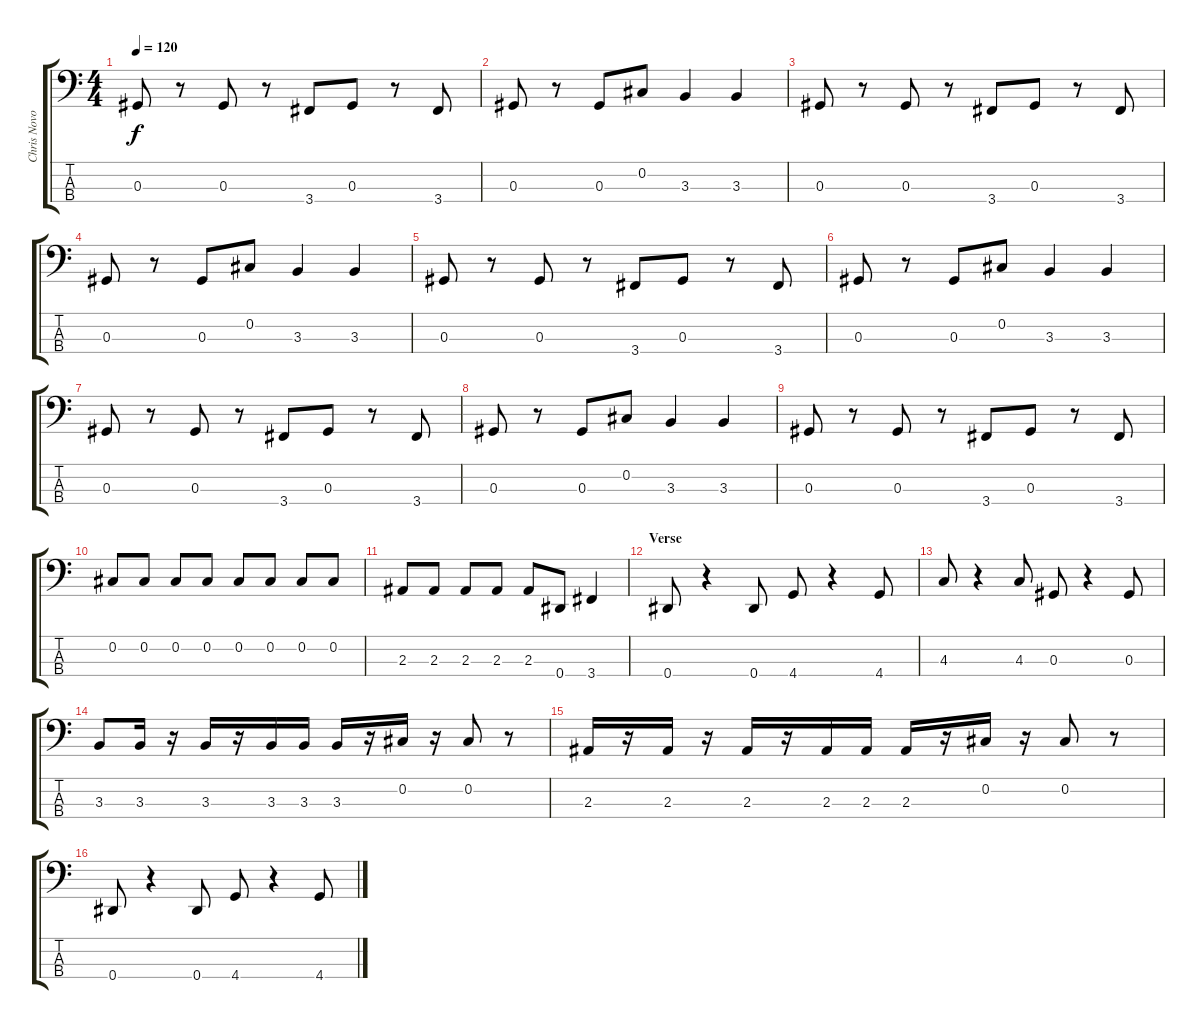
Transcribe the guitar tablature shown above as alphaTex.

\track ("Chris Novoselic :Bass:" "Chris Novo") {instrument overdrivenguitar}
\staff {score tabs}
\tuning (Gb2 Db2 Ab1 Eb1) {hide}
\ts (4 4)
\tempo 120
\clef f4
\ks c
0.3.8{dy f} r.8 0.3.8 r.8 3.4.8 0.3.8 r.8 3.4.8 |
0.3.8 r.8 0.3.8 0.2.8 3.3.4 3.3.4 |
0.3.8 r.8 0.3.8 r.8 3.4.8 0.3.8 r.8 3.4.8 |
0.3.8 r.8 0.3.8 0.2.8 3.3.4 3.3.4 |
0.3.8 r.8 0.3.8 r.8 3.4.8 0.3.8 r.8 3.4.8 |
0.3.8 r.8 0.3.8 0.2.8 3.3.4 3.3.4 |
0.3.8 r.8 0.3.8 r.8 3.4.8 0.3.8 r.8 3.4.8 |
0.3.8 r.8 0.3.8 0.2.8 3.3.4 3.3.4 |
0.3.8 r.8 0.3.8 r.8 3.4.8 0.3.8 r.8 3.4.8 |
0.2.8 0.2.8 0.2.8 0.2.8 0.2.8 0.2.8 0.2.8 0.2.8 |
2.3.8 2.3.8 2.3.8 2.3.8 2.3.8 0.4.8 3.4.4 |
\section ("" "Verse")
0.4.8 r.4 0.4.8 4.4.8 r.4 4.4.8 |
4.3.8 r.4 4.3.8 0.3.8 r.4 0.3.8 |
3.3.8 3.3.16 r.16 3.3.16 r.16 3.3.16 3.3.16 3.3.16 r.16 0.2.16 r.16 0.2.8 r.8 |
2.3.16 r.16 2.3.16 r.16 2.3.16 r.16 2.3.16 2.3.16 2.3.16 r.16 0.2.16 r.16 0.2.8 r.8 |
0.4.8 r.4 0.4.8 4.4.8 r.4 4.4.8
